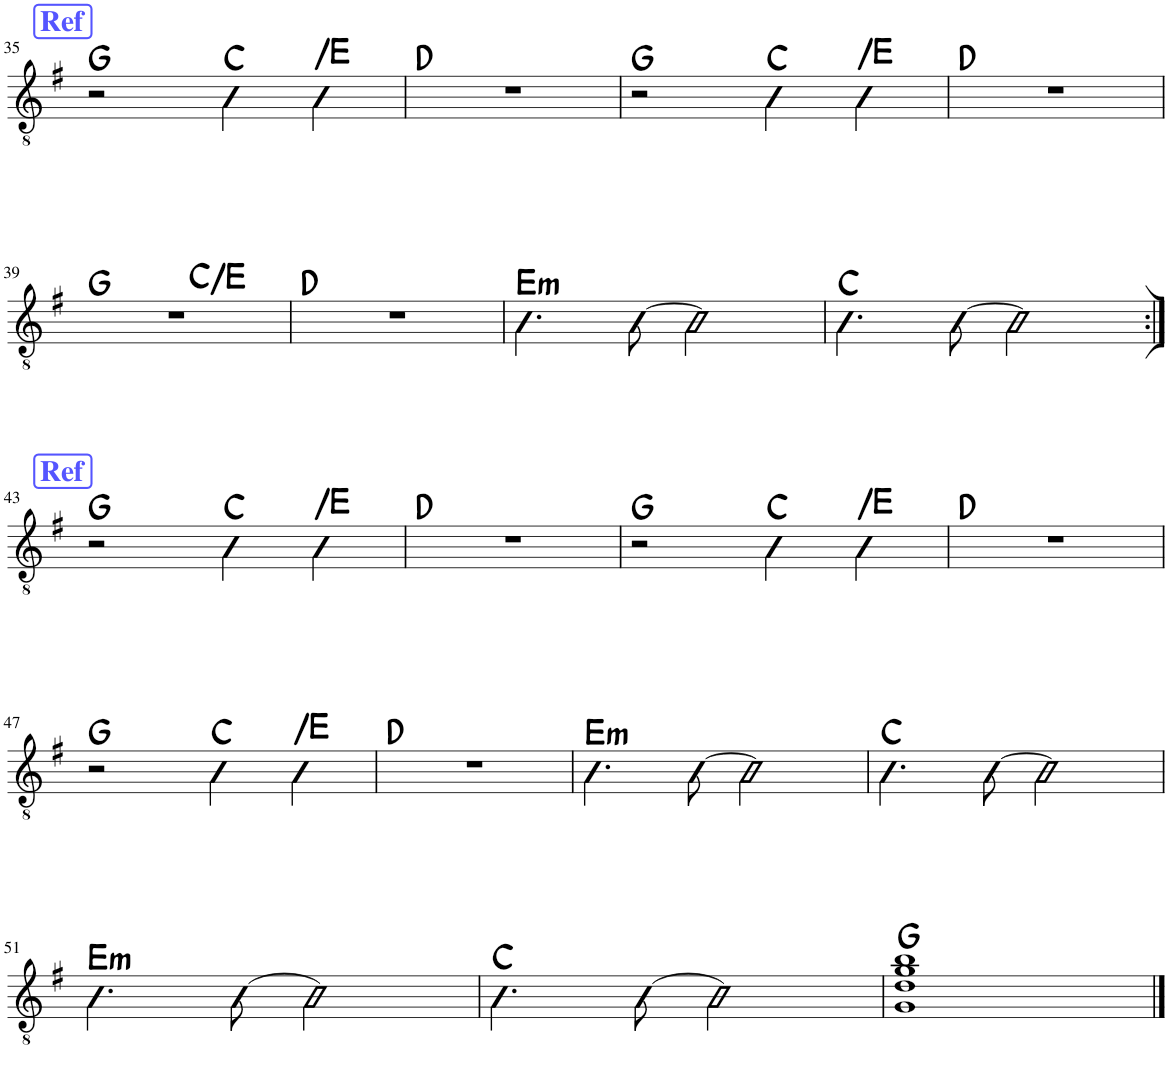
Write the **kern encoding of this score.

**kern	**harte
*part1	*part1
*staff1	*
*I"Classical Guitar	*
*I'Guit.	*
!!LO:PB:g=z
*clefGv2	*
*k[f#]	*
*M4/4	*
!!LO:REH:place=s1:a:B:cj:color=#5555FF:fs=14:t=Ref
=35	=35
2r	G:maj
4c\	C:maj
!	!LO:H:kt=N.C.
4c\	N
=36	=36
1r	D:maj
=37	=37
2r	G:maj
4c\	C:maj
!	!LO:H:kt=N.C.
4c\	N
=38	=38
1r	D:maj
!!LO:LB:g=z
=39	=39
*^	*
1r	2ryy	G:maj
.	2ryy	C:maj/3
*v	*v	*
=40	=40
1r	D:maj
=41	=41
!	!LO:H:kt=m
4.e\	E:min
[8e\	.
2e\]	.
=42	=42
4.c\	C:maj
[8c\	.
2c\]	.
!!LO:LB:g=z
!!LO:REH:place=s1:a:B:cj:color=#5555FF:fs=14:t=Ref
=43:|!	=43:|!
2r	G:maj
4c\	C:maj
!	!LO:H:kt=N.C.
4c\	N
=44	=44
1r	D:maj
=45	=45
2r	G:maj
4c\	C:maj
!	!LO:H:kt=N.C.
4c\	N
=46	=46
1r	D:maj
!!LO:LB:g=z
=47	=47
2r	G:maj
4c\	C:maj
!	!LO:H:kt=N.C.
4c\	N
=48	=48
1r	D:maj
=49	=49
!	!LO:H:kt=m
4.e\	E:min
[8e\	.
2e\]	.
=50	=50
4.c\	C:maj
[8c\	.
2c\]	.
!!LO:LB:g=z
=51	=51
!	!LO:H:kt=m
4.e\	E:min
[8e\	.
2e\]	.
=52	=52
4.c\	C:maj
[8c\	.
2c\]	.
=53	=53
1G 1d 1g 1b	G:maj
==	==
*-	*-
